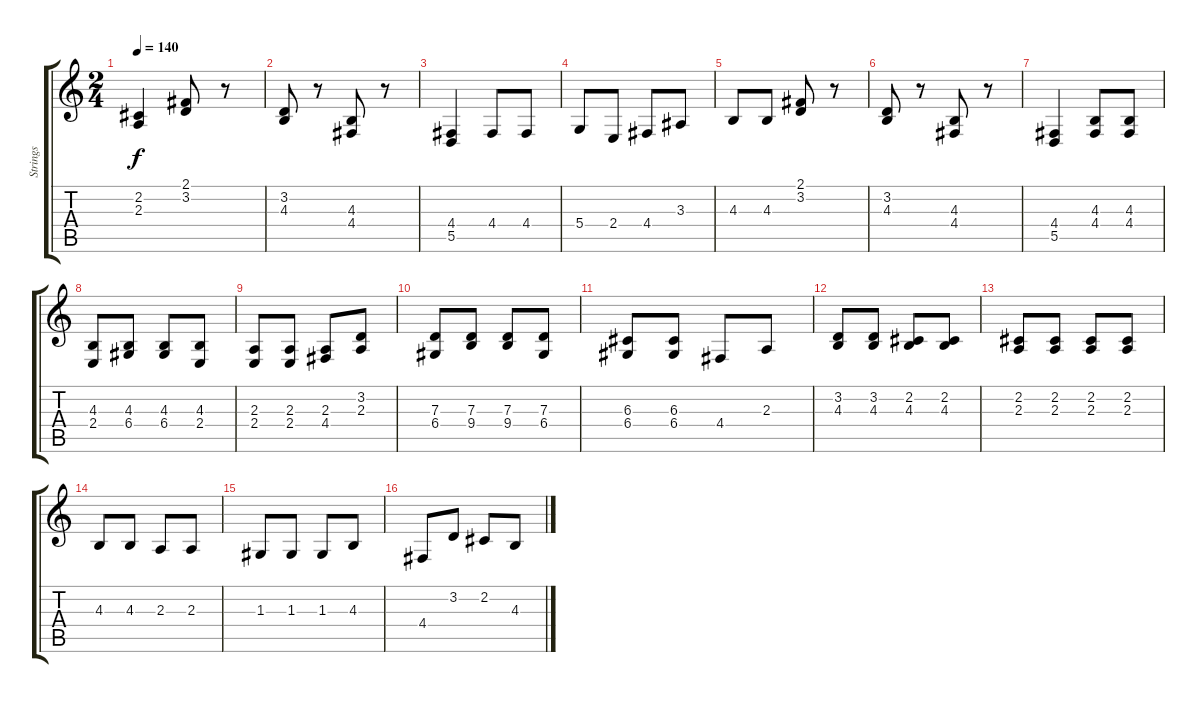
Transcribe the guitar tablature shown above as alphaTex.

\track ("Strings" "Strings") {instrument stringensemble1}
\staff {score tabs}
\tuning (E4 B3 G3 D3 A2 E2) {hide}
\ts (2 4)
\tempo 140
\clef g2
\ks c
(2.2 2.3).4{dy f} (2.1 3.2).8 r.8 |
(3.2 4.3).8 r.8 (4.3 4.4).8 r.8 |
(4.4 5.5).4 4.4.8 4.4.8 |
5.4.8 2.4.8 4.4.8 3.3.8 |
4.3.8 4.3.8 (2.1 3.2).8 r.8 |
(3.2 4.3).8 r.8 (4.3 4.4).8 r.8 |
(4.4 5.5).4 (4.3 4.4).8 (4.3 4.4).8 |
(4.3 2.4).8 (4.3 6.4).8 (4.3 6.4).8 (4.3 2.4).8 |
(2.3 2.4).8 (2.3 2.4).8 (2.3 4.4).8 (3.2 2.3).8 |
(7.3 6.4).8 (7.3 9.4).8 (7.3 9.4).8 (7.3 6.4).8 |
(6.3 6.4).8 (6.3 6.4).8 4.4.8 2.3.8 |
(3.2 4.3).8 (3.2 4.3).8 (2.2 4.3).8 (2.2 4.3).8 |
(2.2 2.3).8 (2.2 2.3).8 (2.2 2.3).8 (2.2 2.3).8 |
4.3.8 4.3.8 2.3.8 2.3.8 |
1.3.8 1.3.8 1.3.8 4.3.8 |
4.4.8 3.2.8 2.2.8 4.3.8
